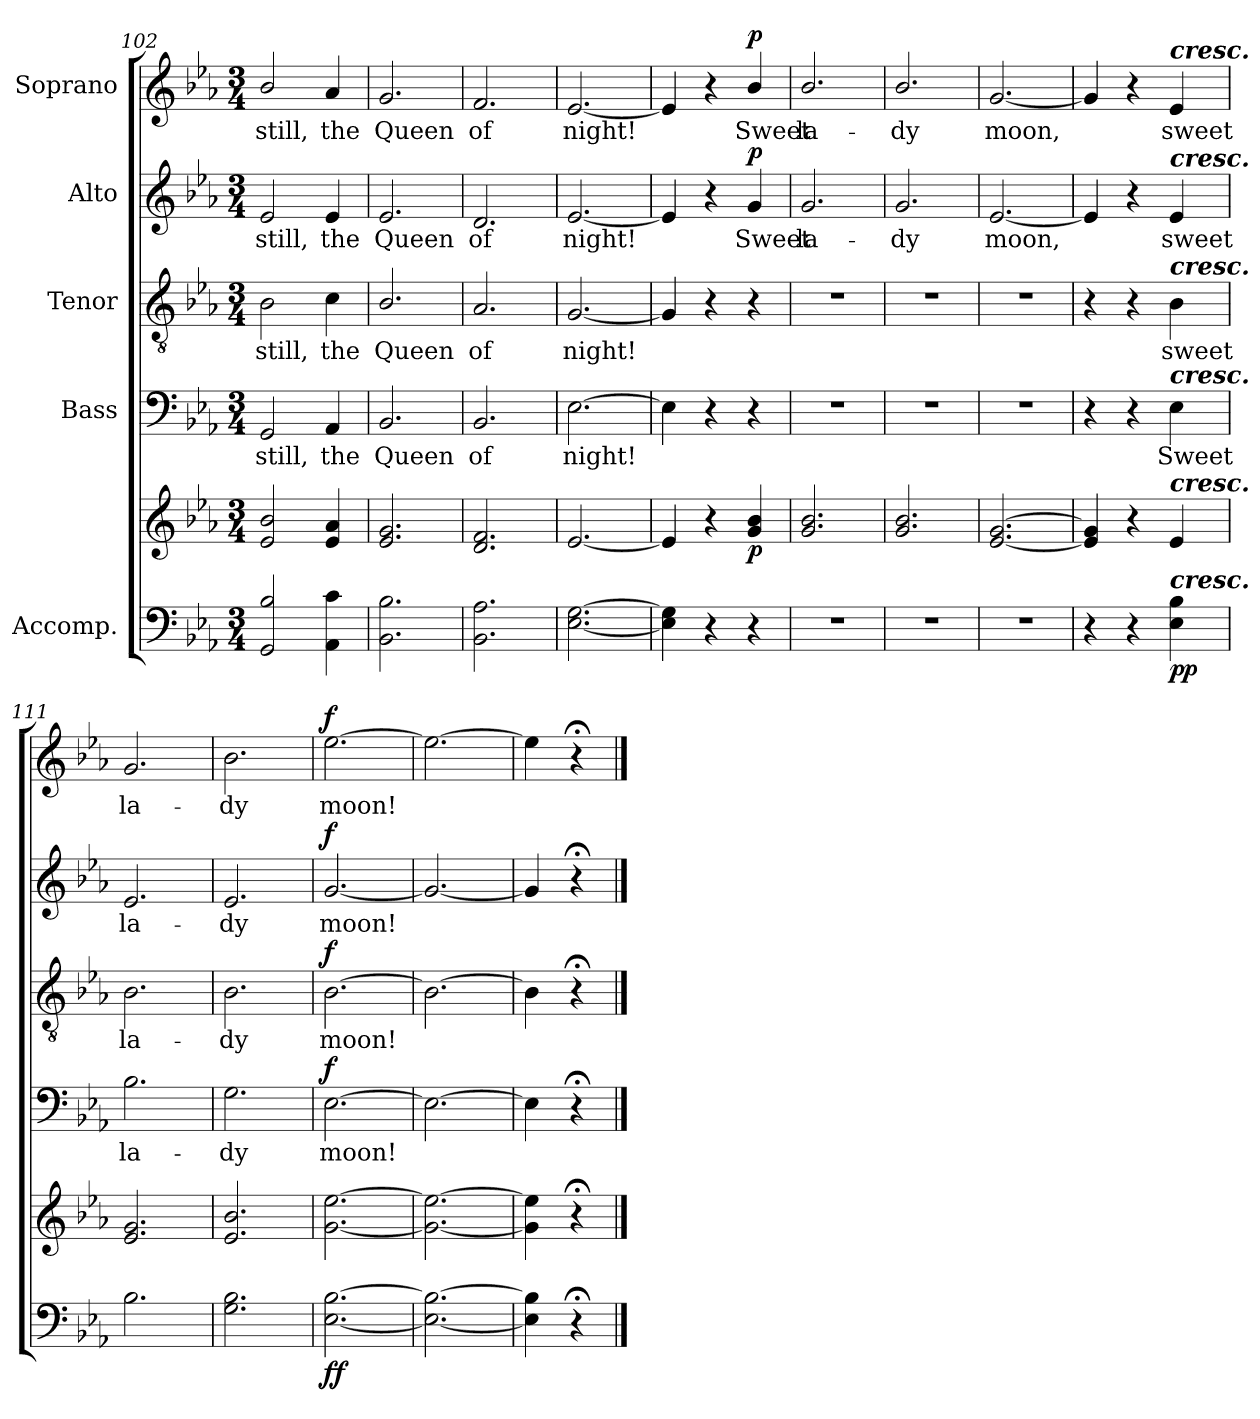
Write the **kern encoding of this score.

**kern	**kern	**dynam	**kern	**text	**dynam	**kern	**text	**dynam	**kern	**text	**dynam	**kern	**text	**dynam
*part5	*part5	*part5	*part4	*part4	*part4	*part3	*part3	*part3	*part2	*part2	*part2	*part1	*part1	*part1
*staff6	*staff5	*staff5/6	*staff4	*staff4	*staff4	*staff3	*staff3	*staff3	*staff2	*staff2	*staff2	*staff1	*staff1	*staff1
*I"Accomp.	*	*	*I"Bass	*	*	*I"Tenor	*	*	*I"Alto	*	*	*I"Soprano	*	*
!!LO:LB:g=z
*clefF4	*clefG2	*	*clefF4	*	*	*clefGv2	*	*	*clefG2	*	*	*clefG2	*	*
*k[b-e-a-]	*k[b-e-a-]	*	*k[b-e-a-]	*	*	*k[b-e-a-]	*	*	*k[b-e-a-]	*	*	*k[b-e-a-]	*	*
*E-:	*E-:	*	*E-:	*	*	*E-:	*	*	*E-:	*	*	*E-:	*	*
*M3/4	*M3/4	*	*M3/4	*	*	*M3/4	*	*	*M3/4	*	*	*M3/4	*	*
=102	=102	=102	=102	=102	=102	=102	=102	=102	=102	=102	=102	=102	=102	=102
!	!	!	!	!LO:LY:b	!	!	!LO:LY:b	!	!	!LO:LY:b	!	!	!LO:LY:b	!
2GG/ 2B-/	2e-/ 2b-/	.	2GG/	still,	.	2B-\	still,	.	2e-/	still,	.	2b-/	still,	.
!	!	!	!	!LO:LY:b	!	!	!LO:LY:b	!	!	!LO:LY:b	!	!	!LO:LY:b	!
4AA- 4c	4e- 4a-	.	4AA-	the	.	4c	the	.	4e-	the	.	4a-	the	.
=103	=103	=103	=103	=103	=103	=103	=103	=103	=103	=103	=103	=103	=103	=103
!	!	!	!	!LO:LY:b	!	!	!LO:LY:b	!	!	!LO:LY:b	!	!	!LO:LY:b	!
2.BB- 2.B-	2.e-/ 2.g/	.	2.BB-	Queen	.	2.B-/	Queen	.	2.e-	Queen	.	2.g	Queen	.
=104	=104	=104	=104	=104	=104	=104	=104	=104	=104	=104	=104	=104	=104	=104
!	!	!	!	!LO:LY:b	!	!	!LO:LY:b	!	!	!LO:LY:b	!	!	!LO:LY:b	!
2.BB- 2.A-	2.d 2.f	.	2.BB-	of	.	2.A-	of	.	2.d	of	.	2.f	of	.
=105	=105	=105	=105	=105	=105	=105	=105	=105	=105	=105	=105	=105	=105	=105
!	!	!	!	!LO:LY:b	!	!	!LO:LY:b	!	!	!LO:LY:b	!	!	!LO:LY:b	!
[2.E- [2.G	[2.e-	.	[2.E-	night!	.	[2.G	night!	.	[2.e-	night!	.	[2.e-	night!	.
=106	=106	=106	=106	=106	=106	=106	=106	=106	=106	=106	=106	=106	=106	=106
4E-] 4G]	4e-]	.	4E-]	.	.	4G]	.	.	4e-]	.	.	4e-]	.	.
4r	4r	.	4r	.	.	4r	.	.	4r	.	.	4r	.	.
!	!	!LO:DY:b	!	!	!	!	!	!	!	!LO:LY:b	!LO:DY:b	!	!LO:LY:b	!LO:DY:b
4r	4g/ 4b-/	p	4r	.	.	4r	.	.	4g/	Sweet	p	4b-/	Sweet	p
=107	=107	=107	=107	=107	=107	=107	=107	=107	=107	=107	=107	=107	=107	=107
!LO:N:vis=1	!	!	!LO:N:vis=1	!	!	!LO:N:vis=1	!	!	!	!LO:LY:b	!	!	!LO:LY:b	!
2.r	2.g/ 2.b-/	.	2.r	.	.	2.r	.	.	2.g/	la-	.	2.b-/	la-	.
=108	=108	=108	=108	=108	=108	=108	=108	=108	=108	=108	=108	=108	=108	=108
!LO:N:vis=1	!	!	!LO:N:vis=1	!	!	!LO:N:vis=1	!	!	!	!LO:LY:b	!	!	!LO:LY:b	!
2.r	2.g/ 2.b-/	.	2.r	.	.	2.r	.	.	2.g/	-dy	.	2.b-/	-dy	.
=109	=109	=109	=109	=109	=109	=109	=109	=109	=109	=109	=109	=109	=109	=109
!LO:N:vis=1	!	!	!LO:N:vis=1	!	!	!LO:N:vis=1	!	!	!	!LO:LY:b	!	!	!LO:LY:b	!
2.r	[2.e- [2.g	.	2.r	.	.	2.r	.	.	[2.e-	moon,	.	[2.g	moon,	.
=110	=110	=110	=110	=110	=110	=110	=110	=110	=110	=110	=110	=110	=110	=110
4r	4e-] 4g]	.	4r	.	.	4r	.	.	4e-]	.	.	4g]	.	.
4r	4r	.	4r	.	.	4r	.	.	4r	.	.	4r	.	.
!	!	!	!	!	!	!	!	!	!	!	!	!LO:TX:a:Bi:t=cresc.	!	!
!	!	!	!	!	!	!	!	!	!LO:TX:a:Bi:t=cresc.	!	!	!	!	!
!	!	!	!	!	!	!LO:TX:a:Bi:t=cresc.	!	!	!	!	!	!	!	!
!	!	!	!LO:TX:a:Bi:t=cresc.	!	!	!	!	!	!	!	!	!	!	!
!	!LO:TX:a:Bi:t=cresc.	!	!	!	!	!	!	!	!	!	!	!	!	!
!LO:TX:a:Bi:t=cresc.	!	!	!	!	!	!	!	!	!	!	!	!	!	!
!	!	!LO:DY:b=2	!	!LO:LY:b	!	!	!LO:LY:b	!	!	!LO:LY:b	!	!	!LO:LY:b	!
4E- 4B-	4e-	pp	4E-	Sweet	.	4B-	sweet	.	4e-	sweet	.	4e-	sweet	.
=111	=111	=111	=111	=111	=111	=111	=111	=111	=111	=111	=111	=111	=111	=111
!	!	!	!	!LO:LY:b	!	!	!LO:LY:b	!	!	!LO:LY:b	!	!	!LO:LY:b	!
2.B-	2.e- 2.g	.	2.B-	la-	.	2.B-	la-	.	2.e-	la-	.	2.g	la-	.
=112	=112	=112	=112	=112	=112	=112	=112	=112	=112	=112	=112	=112	=112	=112
!	!	!	!	!LO:LY:b	!	!	!LO:LY:b	!	!	!LO:LY:b	!	!	!LO:LY:b	!
2.G 2.B-	2.e- 2.b-	.	2.G	-dy	.	2.B-	-dy	.	2.e-	-dy	.	2.b-	-dy	.
=113	=113	=113	=113	=113	=113	=113	=113	=113	=113	=113	=113	=113	=113	=113
!	!	!LO:DY:b=2	!	!LO:LY:b	!	!	!LO:LY:b	!	!	!LO:LY:b	!	!	!LO:LY:b	!
!	!	!LO:DY:n=1:b	!	!	!LO:DY:b	!	!	!LO:DY:b	!	!	!LO:DY:b	!	!	!LO:DY:b
[2.E-\ [2.B-\	[2.g [2.ee-	f f	[2.E-	moon!	f	[2.B-	moon!	f	[2.g	moon!	f	[2.ee-	moon!	f
=114	=114	=114	=114	=114	=114	=114	=114	=114	=114	=114	=114	=114	=114	=114
2.E-_ 2.B-_	2.g_ 2.ee-_	.	2.E-_	.	.	2.B-_	.	.	2.g_	.	.	2.ee-_	.	.
=115	=115	=115	=115	=115	=115	=115	=115	=115	=115	=115	=115	=115	=115	=115
4E-] 4B-]	4g] 4ee-]	.	4E-]	.	.	4B-]	.	.	4g]	.	.	4ee-]	.	.
4r;<	4r;<	.	4r;<	.	.	4r;<	.	.	4r;<	.	.	4r;<	.	.
==	==	==	==	==	==	==	==	==	==	==	==	==	==	==
*-	*-	*-	*-	*-	*-	*-	*-	*-	*-	*-	*-	*-	*-	*-
